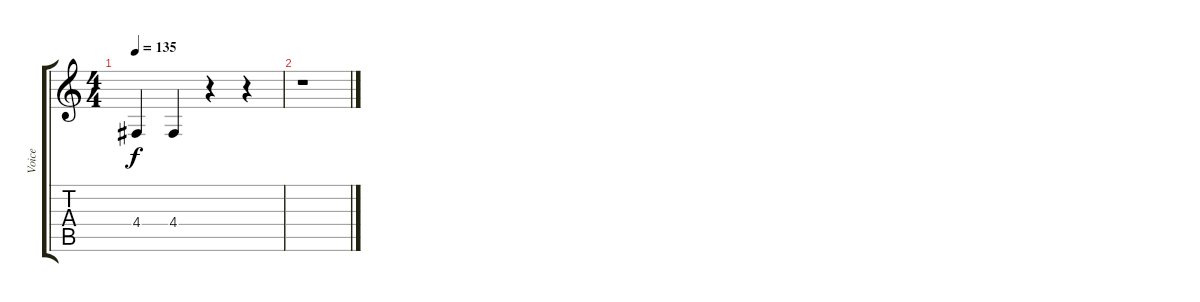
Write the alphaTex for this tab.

\track ("Voice" "Voice") {instrument acousticgrandpiano}
\staff {score tabs}
\tuning (E4 B3 G3 D3 A2 E2) {hide}
\ts (4 4)
\tempo 135
\clef g2
\ks c
4.4.4{dy f} 4.4.4 r.4 r.4 |
r.1
